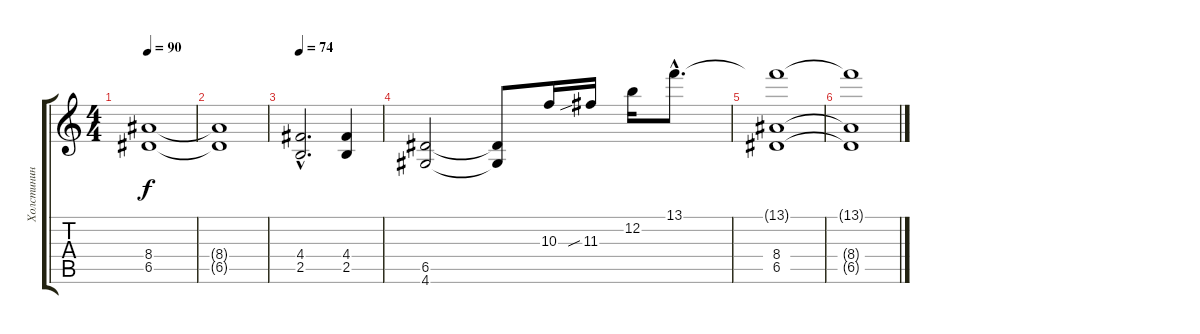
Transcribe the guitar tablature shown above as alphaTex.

\track ("Холстинин" "Холстинин") {instrument overdrivenguitar}
\staff {score tabs}
\tuning (E4 B3 G3 D3 A2 E2) {hide}
\ts (4 4)
\tempo 90
\clef g2
\ks c
(8.4 6.5).1{dy f} |
(8.4{t} 6.5{t}).1 |
\tempo 74
(4.4{hac} 2.5{hac}).2{d volume 13 instrument overdrivenguitar} (4.4 2.5).4 |
(6.5 4.6).2 (6.5{t} 4.6{t}).8 10.3.16 11.3{sib}.16 12.2.16 13.1{hac}.8{d} |
(13.1{t} 8.4 6.5).1 |
(13.1{t} 8.4{t} 6.5{t}).1
